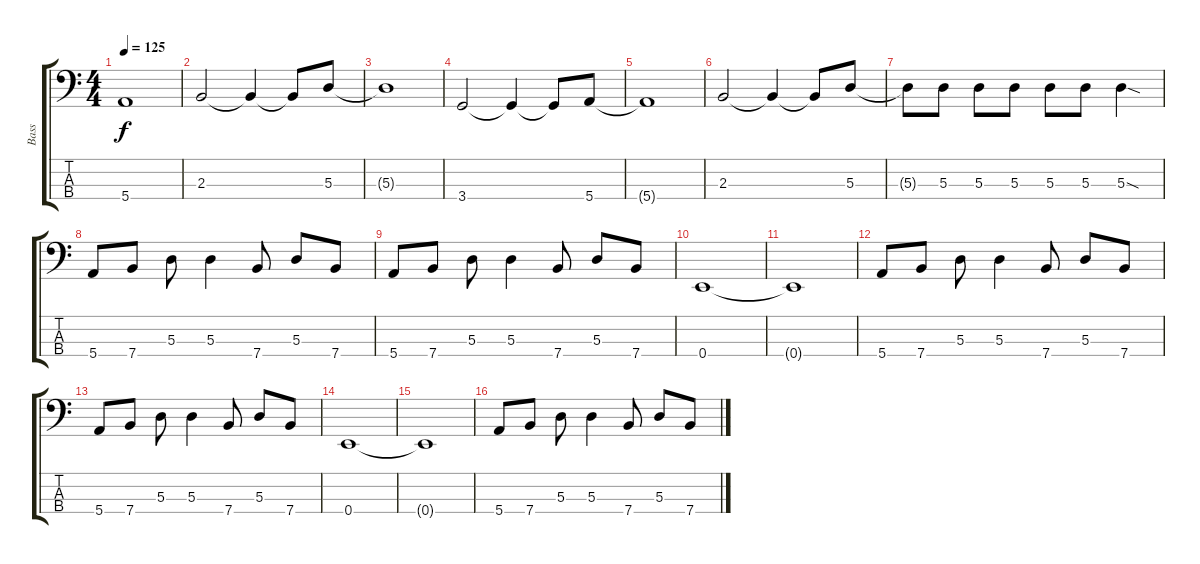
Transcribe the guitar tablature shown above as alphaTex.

\track ("Bass" "Bass") {instrument electricbassfinger}
\staff {score tabs}
\tuning (G2 D2 A1 E1) {hide}
\ts (4 4)
\tempo 125
\clef f4
\ks c
5.4{t}.1{dy f} |
2.3.2 2.3{t}.4 2.3{t}.8 5.3.8 |
5.3{t}.1 |
3.4.2 3.4{t}.4 3.4{t}.8 5.4.8 |
5.4{t}.1 |
2.3.2 2.3{t}.4 2.3{t}.8 5.3.8 |
5.3{t}.8 5.3.8 5.3.8 5.3.8 5.3.8 5.3.8 5.3{sod}.4 |
5.4.8 7.4.8 5.3.8 5.3.4 7.4.8 5.3.8 7.4.8 |
5.4.8 7.4.8 5.3.8 5.3.4 7.4.8 5.3.8 7.4.8 |
0.4.1 |
0.4{t}.1 |
5.4.8 7.4.8 5.3.8 5.3.4 7.4.8 5.3.8 7.4.8 |
5.4.8 7.4.8 5.3.8 5.3.4 7.4.8 5.3.8 7.4.8 |
0.4.1 |
0.4{t}.1 |
5.4.8 7.4.8 5.3.8 5.3.4 7.4.8 5.3.8 7.4.8
